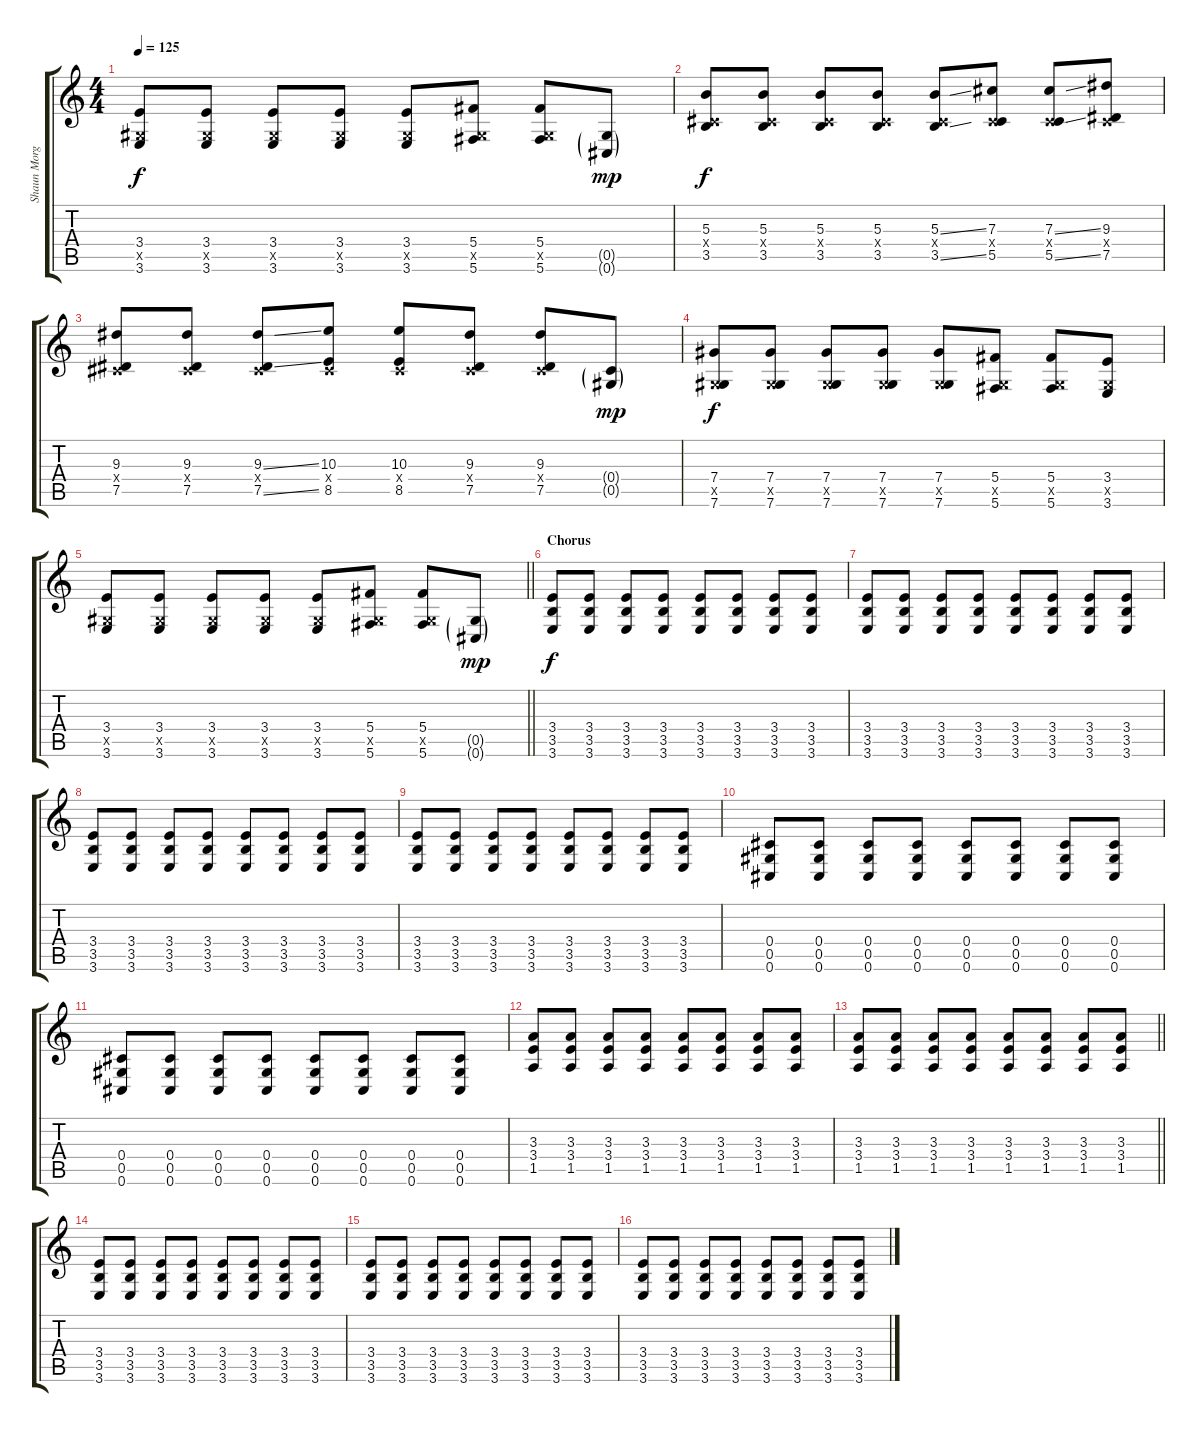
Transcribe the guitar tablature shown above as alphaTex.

\track ("Shaun Morgan - Guitar" "Shaun Morg") {instrument overdrivenguitar}
\staff {score tabs}
\tuning (Eb4 Bb3 Gb3 Db3 Ab2 Db2) {hide}
\ts (4 4)
\tempo 125
\clef g2
\ks c
(3.4 0.5{x} 3.6).8{dy f} (3.4 0.5{x} 3.6).8 (3.4 0.5{x} 3.6).8 (3.4 0.5{x} 3.6).8 (3.4 0.5{x} 3.6).8 (5.4 0.5{x} 5.6).8 (5.4 0.5{x} 5.6).8 (0.5{g} 0.6{g}).8{dy mp} |
(5.3 0.4{x} 3.5).8{dy f} (5.3 0.4{x} 3.5).8 (5.3 0.4{x} 3.5).8 (5.3 0.4{x} 3.5).8 (5.3{ss} 0.4{x} 3.5{ss}).8 (7.3 0.4{x} 5.5).8 (7.3{ss} 0.4{x} 5.5{ss}).8 (9.3 0.4{x} 7.5).8 |
(9.3 0.4{x} 7.5).8 (9.3 0.4{x} 7.5).8 (9.3{ss} 0.4{x} 7.5{ss}).8 (10.3 0.4{x} 8.5).8 (10.3 0.4{x} 8.5).8 (9.3 0.4{x} 7.5).8 (9.3 0.4{x} 7.5).8 (0.4{g} 0.5{g}).8{dy mp} |
(7.4 0.5{x} 7.6).8{dy f} (7.4 0.5{x} 7.6).8 (7.4 0.5{x} 7.6).8 (7.4 0.5{x} 7.6).8 (7.4 0.5{x} 7.6).8 (5.4 0.5{x} 5.6).8 (5.4 0.5{x} 5.6).8 (3.4 0.5{x} 3.6).8 |
\barLineRight lightlight
(3.4 0.5{x} 3.6).8 (3.4 0.5{x} 3.6).8 (3.4 0.5{x} 3.6).8 (3.4 0.5{x} 3.6).8 (3.4 0.5{x} 3.6).8 (5.4 0.5{x} 5.6).8 (5.4 0.5{x} 5.6).8 (0.5{g} 0.6{g}).8{dy mp} |
\section ("" "Chorus")
(3.4 3.5 3.6).8{dy f instrument overdrivenguitar} (3.4 3.5 3.6).8 (3.4 3.5 3.6).8 (3.4 3.5 3.6).8 (3.4 3.5 3.6).8 (3.4 3.5 3.6).8 (3.4 3.5 3.6).8 (3.4 3.5 3.6).8 |
(3.4 3.5 3.6).8 (3.4 3.5 3.6).8 (3.4 3.5 3.6).8 (3.4 3.5 3.6).8 (3.4 3.5 3.6).8 (3.4 3.5 3.6).8 (3.4 3.5 3.6).8 (3.4 3.5 3.6).8 |
(3.4 3.5 3.6).8 (3.4 3.5 3.6).8 (3.4 3.5 3.6).8 (3.4 3.5 3.6).8 (3.4 3.5 3.6).8 (3.4 3.5 3.6).8 (3.4 3.5 3.6).8 (3.4 3.5 3.6).8 |
(3.4 3.5 3.6).8 (3.4 3.5 3.6).8 (3.4 3.5 3.6).8 (3.4 3.5 3.6).8 (3.4 3.5 3.6).8 (3.4 3.5 3.6).8 (3.4 3.5 3.6).8 (3.4 3.5 3.6).8 |
(0.4 0.5 0.6).8 (0.4 0.5 0.6).8 (0.4 0.5 0.6).8 (0.4 0.5 0.6).8 (0.4 0.5 0.6).8 (0.4 0.5 0.6).8 (0.4 0.5 0.6).8 (0.4 0.5 0.6).8 |
(0.4 0.5 0.6).8 (0.4 0.5 0.6).8 (0.4 0.5 0.6).8 (0.4 0.5 0.6).8 (0.4 0.5 0.6).8 (0.4 0.5 0.6).8 (0.4 0.5 0.6).8 (0.4 0.5 0.6).8 |
(3.3 3.4 1.5).8 (3.3 3.4 1.5).8 (3.3 3.4 1.5).8 (3.3 3.4 1.5).8 (3.3 3.4 1.5).8 (3.3 3.4 1.5).8 (3.3 3.4 1.5).8 (3.3 3.4 1.5).8 |
\barLineRight lightlight
(3.3 3.4 1.5).8 (3.3 3.4 1.5).8 (3.3 3.4 1.5).8 (3.3 3.4 1.5).8 (3.3 3.4 1.5).8 (3.3 3.4 1.5).8 (3.3 3.4 1.5).8 (3.3 3.4 1.5).8 |
(3.4 3.5 3.6).8{instrument overdrivenguitar} (3.4 3.5 3.6).8 (3.4 3.5 3.6).8 (3.4 3.5 3.6).8 (3.4 3.5 3.6).8 (3.4 3.5 3.6).8 (3.4 3.5 3.6).8 (3.4 3.5 3.6).8 |
(3.4 3.5 3.6).8 (3.4 3.5 3.6).8 (3.4 3.5 3.6).8 (3.4 3.5 3.6).8 (3.4 3.5 3.6).8 (3.4 3.5 3.6).8 (3.4 3.5 3.6).8 (3.4 3.5 3.6).8 |
(3.4 3.5 3.6).8 (3.4 3.5 3.6).8 (3.4 3.5 3.6).8 (3.4 3.5 3.6).8 (3.4 3.5 3.6).8 (3.4 3.5 3.6).8 (3.4 3.5 3.6).8 (3.4 3.5 3.6).8
